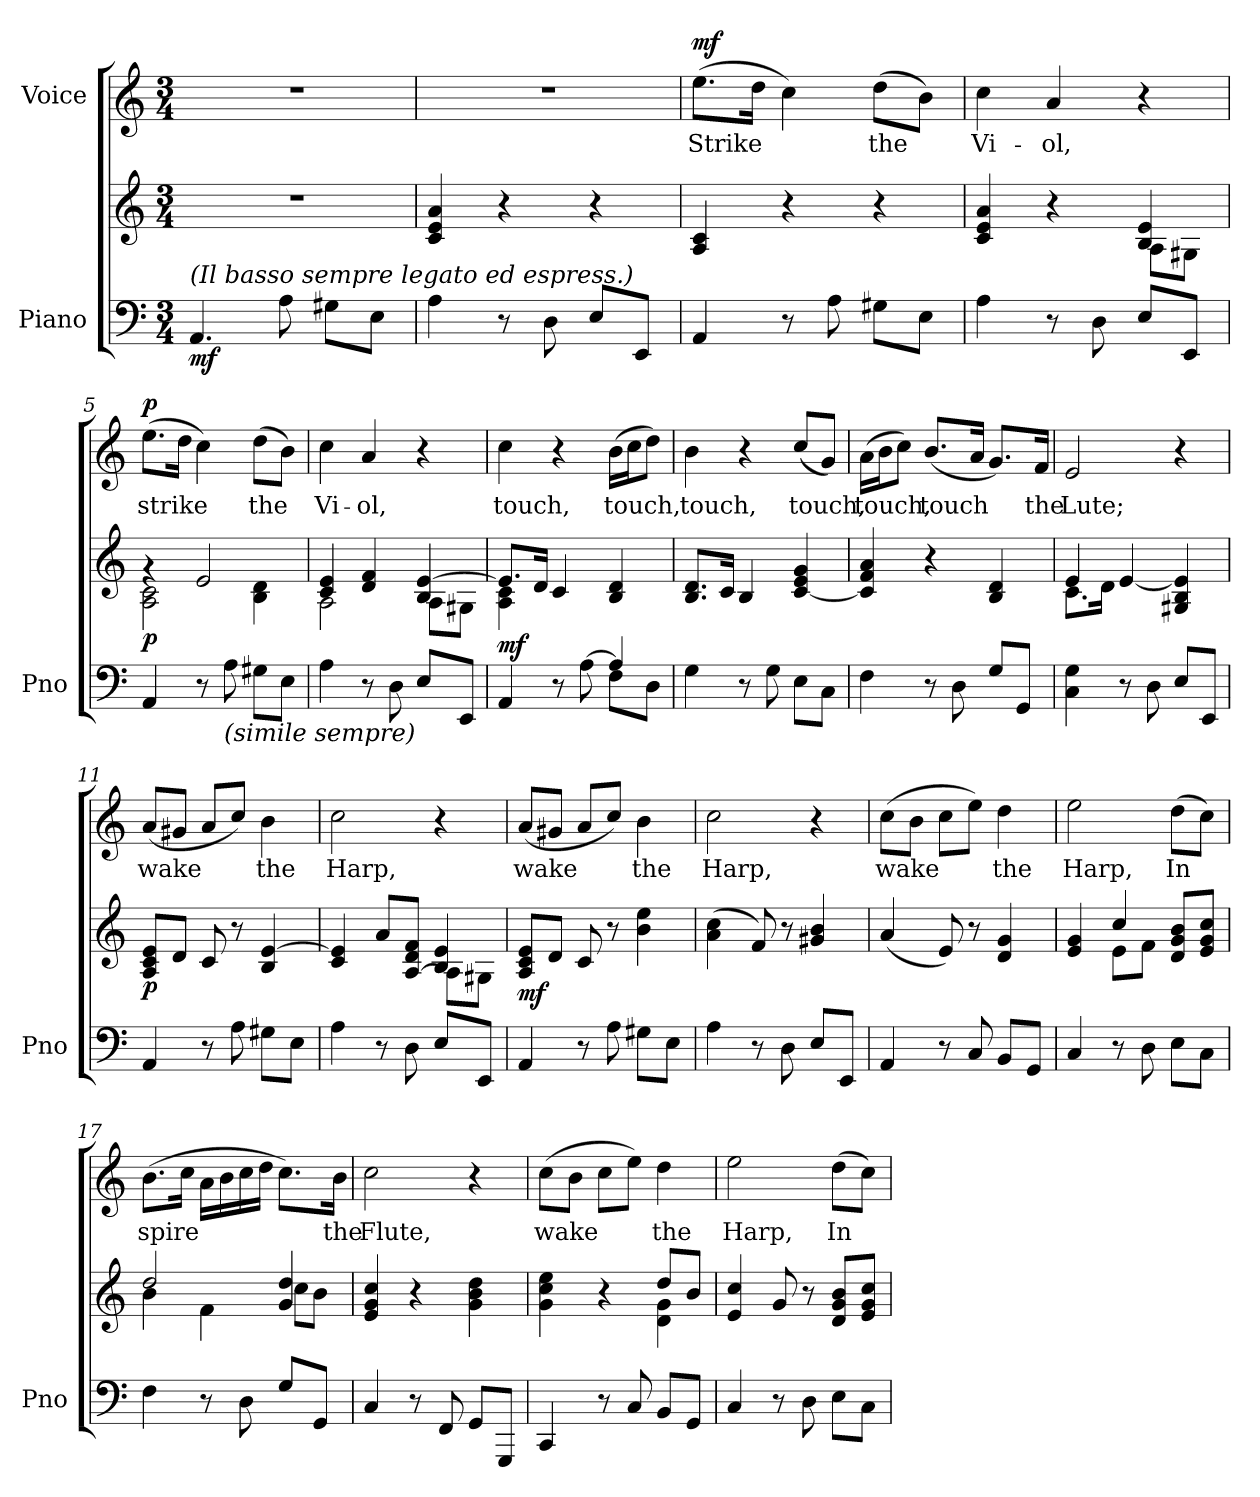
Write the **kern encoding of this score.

**kern	**kern	**dynam	**kern	**text	**dynam
*part2	*part2	*part2	*part1	*part1	*part1
*staff3	*staff2	*staff2/3	*staff1	*staff1	*staff1
*I"Piano	*	*	*I"Voice	*	*
*I'Pno	*	*	*	*	*
*clefF4	*clefG2	*	*clefG2	*	*
*k[]	*k[]	*	*k[]	*	*
*M3/4	*M3/4	*	*M3/4	*	*
*MM90	*MM90	*	*MM90	*	*
=1	=1	=1	=1	=1	=1
!LO:TX:a:i:t=(Il basso sempre legato ed espress.)	!	!	!	!	!
!	!	!LO:DY:b=2	!	!	!
4.AA/	2.r	mf	2.r	.	.
8A\	.	.	.	.	.
8G#X\L	.	.	.	.	.
8E\J	.	.	.	.	.
=2	=2	=2	=2	=2	=2
4A\	4c/ 4e/ 4a/	.	2.r	.	.
8r	4r	.	.	.	.
8D\	.	.	.	.	.
8E/L	4r	.	.	.	.
8EE/J	.	.	.	.	.
=3	=3	=3	=3	=3	=3
!	!	!	!	!LO:LY:b	!LO:DY:a
4AA/	4A/ 4c/	.	(>8.ee\L	Strike	mf
.	.	.	16dd\Jk	.	.
8r	4r	.	4cc\)	.	.
8A\	.	.	.	.	.
!	!	!	!	!LO:LY:b	!
8G#X\L	4r	.	(>8dd\L	the	.
8E\J	.	.	8b\J)	.	.
=4	=4	=4	=4	=4	=4
*	*^	*	*	*	*
!	!	!	!	!	!LO:LY:b	!
4A\	4c/ 4e/ 4a/	2ryy	.	4cc\	Vi-	.
!	!	!	!	!	!LO:LY:b	!
8r	4r	.	.	4a/	-ol,	.
8D\	.	.	.	.	.	.
8E/L	4B/ 4e/	8A\L	.	4r	.	.
8EE/J	.	8G#X\J	.	.	.	.
=5	=5	=5	=5	=5	=5	=5
!	!	!	!LO:DY:b	!	!LO:LY:b	!LO:DY:a
4AA/	4rg	2A\ 2c\	p	(>8.ee\L	strike	p
.	.	.	.	16dd\Jk	.	.
8r	2e/	.	.	4cc\)	.	.
!LO:TX:b:i:t=(simile sempre)	!	!	!	!	!	!
8A\	.	.	.	.	.	.
!	!	!	!	!	!LO:LY:b	!
8G#X\L	.	4B\ 4d\	.	(>8dd\L	the	.
8E\J	.	.	.	8b\J)	.	.
=6	=6	=6	=6	=6	=6	=6
!	!	!	!	!	!LO:LY:b	!
4A\	4c/ 4e/	2A\	.	4cc\	Vi-	.
!	!	!	!	!	!LO:LY:b	!
8r	4d/ 4f/	.	.	4a/	-ol,	.
8D\	.	.	.	.	.	.
8E/L	4B/ [4e/	8A\L	.	4r	.	.
8EE/J	.	8G#X\J	.	.	.	.
!!LO:LB:g=z
=7	=7	=7	=7	=7	=7	=7
*^	*	*	*	*	*	*
!	!	!	!	!LO:DY:b	!	!LO:LY:b	!
4AA/	2ryy	8.e/L]	4A\ 4c\	mf	4cc\	touch,	.
.	.	16d/Jk	.	.	.	.	.
8r	.	4c/	2ryy	.	4r	.	.
[8A\	.	.	.	.	.	.	.
!	!	!	!	!	!	!LO:LY:b	!
4A/]	8F\L	4B/ 4d/	.	.	(>16b\LL	touch,	.
.	.	.	.	.	16cc\J	.	.
.	8D\J	.	.	.	8dd\J)	.	.
*	*	*v	*v	*	*	*	*
=8	=8	=8	=8	=8	=8	=8
!	!	!	!	!	!LO:LY:b	!
*v	*v	*	*	*	*	*
4G\	8.B/ 8.d/L	.	4b\	touch,	.
.	16c/Jk	.	.	.	.
8r	4B/	.	4r	.	.
8G\	.	.	.	.	.
!	!	!	!	!LO:LY:b	!
8E\L	[4c/ 4e/ 4g/	.	(<8cc/L	touch,	.
8C\J	.	.	8g/J)	.	.
=9	=9	=9	=9	=9	=9
!	!	!	!	!LO:LY:b	!
4F\	4c/] 4f/ 4a/	.	(>16a\LL	touch,	.
.	.	.	16b\J	.	.
.	.	.	8cc\J)	.	.
!	!	!	!	!LO:LY:b	!
8r	4r	.	(<8.b/L	touch	.
8D\	.	.	.	.	.
.	.	.	16a/Jk	.	.
8G/L	4B/ 4d/	.	8.g/L)	.	.
8GG/J	.	.	.	.	.
!	!	!	!	!LO:LY:b	!
.	.	.	16f/Jk	the	.
=10	=10	=10	=10	=10	=10
*	*^	*	*	*	*
!	!	!	!	!	!LO:LY:b	!
4C\ 4G\	4e/	8.c\L	.	2e/	Lute;	.
.	.	16d\Jk	.	.	.	.
8r	[4e/	2ryy	.	.	.	.
8D\	.	.	.	.	.	.
8E/L	4G#X/ 4B/ 4e/]	.	.	4r	.	.
8EE/J	.	.	.	.	.	.
*	*v	*v	*	*	*	*
=11	=11	=11	=11	=11	=11
!	!	!LO:DY:b	!	!LO:LY:b	!
4AA/	8A/ 8c/ 8e/L	p	(<8a/L	wake	.
.	8d/J	.	8g#X/J	.	.
8r	8c/	.	8a/L	.	.
8A\	8r	.	8cc/J)	.	.
!	!	!	!	!LO:LY:b	!
8G#X\L	4B/ [4e/	.	4b\	the	.
8E\J	.	.	.	.	.
!!LO:LB:g=z
=12	=12	=12	=12	=12	=12
*	*^	*	*	*	*
!	!	!	!	!	!LO:LY:b	!
4A\	4c/ 4e/]	2ryy	.	2cc\	Harp,	.
8r	8a/L	.	.	.	.	.
8D\	[8A/ 8d/ 8f/J	.	.	.	.	.
8E/L	4B/ 4e/	8A\L]	.	4r	.	.
8EE/J	.	8G#X\J	.	.	.	.
=13	=13	=13	=13	=13	=13	=13
!	!	!	!LO:DY:b	!	!LO:LY:b	!
*	*v	*v	*	*	*	*
4AA/	8A/ 8c/ 8e/L	mf	(<8a/L	wake	.
.	8d/J	.	8g#X/J	.	.
8r	8c/	.	8a/L	.	.
8A\	8r	.	8cc/J)	.	.
!	!	!	!	!LO:LY:b	!
8G#X\L	4b\ 4ee\	.	4b\	the	.
8E\J	.	.	.	.	.
=14	=14	=14	=14	=14	=14
!	!	!	!	!LO:LY:b	!
4A\	(>4a\ 4cc\	.	2cc\	Harp,	.
8r	8f/)	.	.	.	.
8D\	8r	.	.	.	.
8E/L	4g#X/ 4b/	.	4r	.	.
8EE/J	.	.	.	.	.
=15	=15	=15	=15	=15	=15
!	!	!	!	!LO:LY:b	!
4AA/	(<4a/	.	(>8cc\L	wake	.
.	.	.	8b\J	.	.
8r	8e/)	.	8cc\L	.	.
8C/	8r	.	8ee\J)	.	.
!	!	!	!	!LO:LY:b	!
8BB/L	4d/ 4g/	.	4dd\	the	.
8GG/J	.	.	.	.	.
=16	=16	=16	=16	=16	=16
*	*^	*	*	*	*
!	!	!	!	!	!LO:LY:b	!
4C/	4e/ 4g/	4ryy	.	2ee\	Harp,	.
8r	4cc/	8e\L	.	.	.	.
8D\	.	8f\J	.	.	.	.
!	!	!	!	!	!LO:LY:b	!
8E\L	8d/ 8g/ 8b/L	4ryy	.	(>8dd\L	In	.
8C\J	8e/ 8g/ 8cc/J	.	.	8cc\J)	.	.
=17	=17	=17	=17	=17	=17	=17
!	!	!	!	!	!LO:LY:b	!
4F\	2dd/	4b\	.	(>8.b\L	spire	.
.	.	.	.	16cc\Jk	.	.
8r	.	4f\	.	16a\LL	.	.
.	.	.	.	16b\	.	.
8D\	.	.	.	16cc\	.	.
.	.	.	.	16dd\JJ	.	.
8G/L	4g/ 4dd/	8cc\L	.	8.cc\L)	.	.
8GG/J	.	8b\J	.	.	.	.
!	!	!	!	!	!LO:LY:b	!
.	.	.	.	16b\Jk	the	.
*	*v	*v	*	*	*	*
!!LO:PB:g=z
=18	=18	=18	=18	=18	=18
!	!	!	!	!LO:LY:b	!
4C/	4e/ 4g/ 4cc/	.	2cc\	Flute,	.
8r	4r	.	.	.	.
8FF/	.	.	.	.	.
8GG/L	4g\ 4b\ 4dd\	.	4r	.	.
8GGG/J	.	.	.	.	.
=19	=19	=19	=19	=19	=19
*	*^	*	*	*	*
!	!	!	!	!	!LO:LY:b	!
4CC/	4g\ 4cc\ 4ee\	2ryy	.	(>8cc\L	wake	.
.	.	.	.	8b\J	.	.
8r	4r	.	.	8cc\L	.	.
8C/	.	.	.	8ee\J)	.	.
!	!	!	!	!	!LO:LY:b	!
8BB/L	8dd/L	4d\ 4g\	.	4dd\	the	.
8GG/J	8b/J	.	.	.	.	.
*	*v	*v	*	*	*	*
=20	=20	=20	=20	=20	=20
!	!	!	!	!LO:LY:b	!
4C/	4e/ 4cc/	.	2ee\	Harp,	.
8r	8g/	.	.	.	.
8D\	8r	.	.	.	.
!	!	!	!	!LO:LY:b	!
8E\L	8d/ 8g/ 8b/L	.	(>8dd\L	-In	.
8C\J	8e/ 8g/ 8cc/J	.	8cc\J)	.	.
=	=	=	=	=	=
*-	*-	*-	*-	*-	*-
